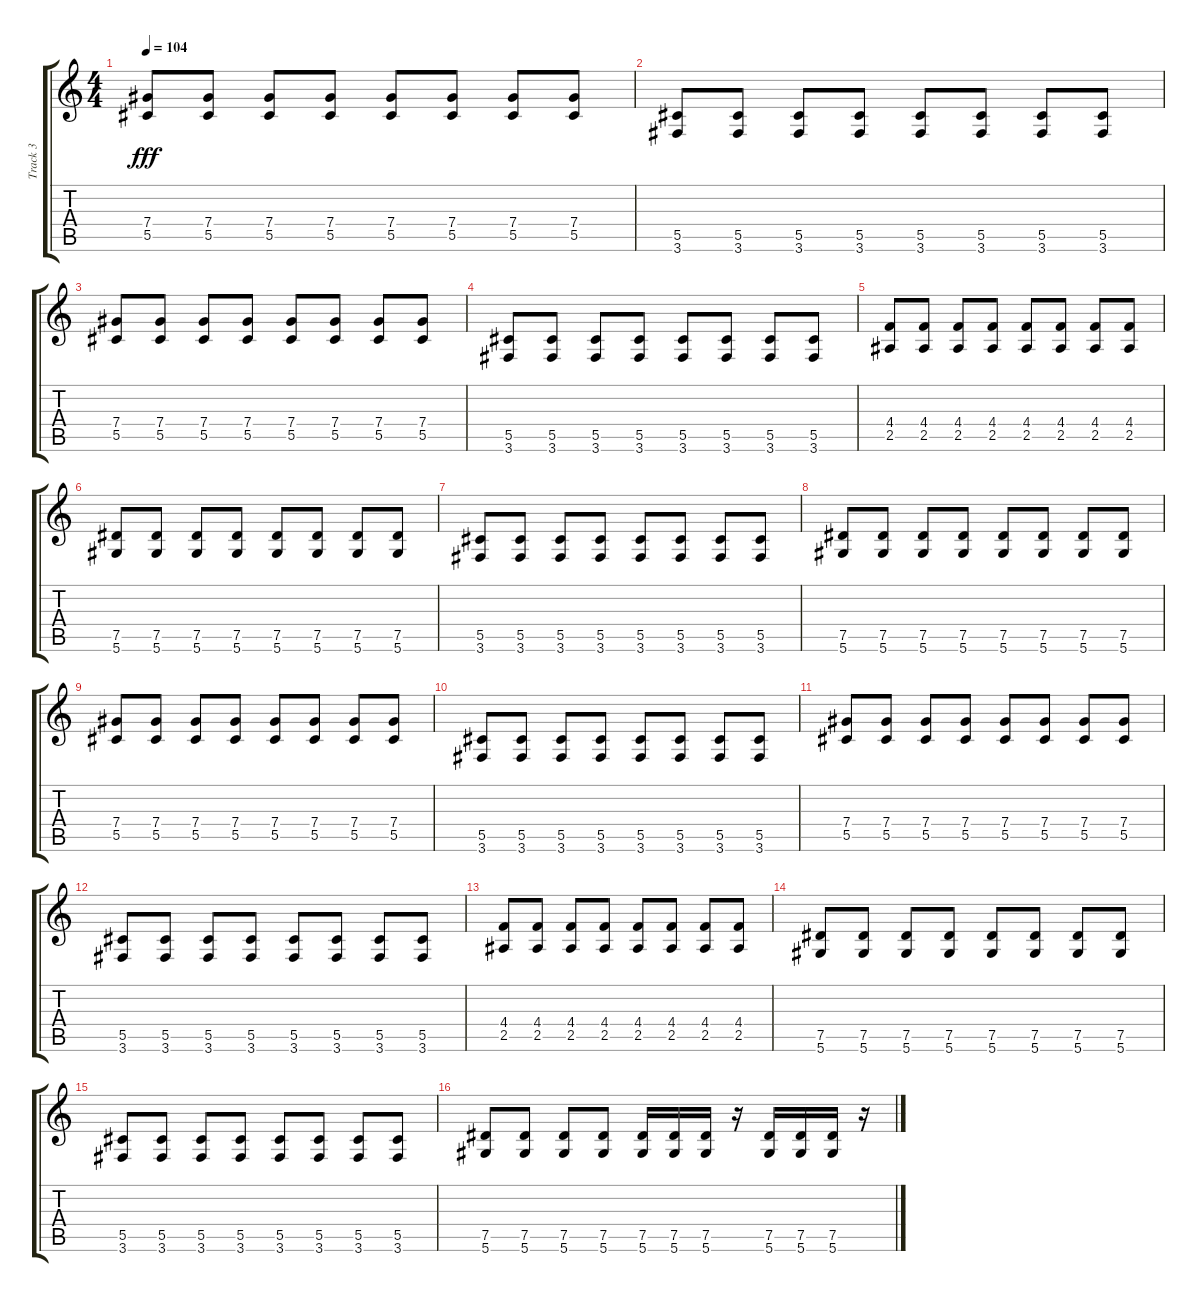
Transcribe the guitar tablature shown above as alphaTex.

\track ("Track 3" "Track 3") {instrument distortionguitar}
\staff {score tabs}
\tuning (Eb4 Bb3 Gb3 Db3 Ab2 Eb2) {hide}
\ts (4 4)
\tempo 104
\clef g2
\ks c
(7.4 5.5).8{dy fff} (7.4 5.5).8 (7.4 5.5).8 (7.4 5.5).8 (7.4 5.5).8 (7.4 5.5).8 (7.4 5.5).8 (7.4 5.5).8 |
(5.5 3.6).8 (5.5 3.6).8 (5.5 3.6).8 (5.5 3.6).8 (5.5 3.6).8 (5.5 3.6).8 (5.5 3.6).8 (5.5 3.6).8 |
(7.4 5.5).8 (7.4 5.5).8 (7.4 5.5).8 (7.4 5.5).8 (7.4 5.5).8 (7.4 5.5).8 (7.4 5.5).8 (7.4 5.5).8 |
(5.5 3.6).8 (5.5 3.6).8 (5.5 3.6).8 (5.5 3.6).8 (5.5 3.6).8 (5.5 3.6).8 (5.5 3.6).8 (5.5 3.6).8 |
(4.4 2.5).8 (4.4 2.5).8 (4.4 2.5).8 (4.4 2.5).8 (4.4 2.5).8 (4.4 2.5).8 (4.4 2.5).8 (4.4 2.5).8 |
(7.5 5.6).8 (7.5 5.6).8 (7.5 5.6).8 (7.5 5.6).8 (7.5 5.6).8 (7.5 5.6).8 (7.5 5.6).8 (7.5 5.6).8 |
(5.5 3.6).8 (5.5 3.6).8 (5.5 3.6).8 (5.5 3.6).8 (5.5 3.6).8 (5.5 3.6).8 (5.5 3.6).8 (5.5 3.6).8 |
(7.5 5.6).8 (7.5 5.6).8 (7.5 5.6).8 (7.5 5.6).8 (7.5 5.6).8 (7.5 5.6).8 (7.5 5.6).8 (7.5 5.6).8 |
(7.4 5.5).8 (7.4 5.5).8 (7.4 5.5).8 (7.4 5.5).8 (7.4 5.5).8 (7.4 5.5).8 (7.4 5.5).8 (7.4 5.5).8 |
(5.5 3.6).8 (5.5 3.6).8 (5.5 3.6).8 (5.5 3.6).8 (5.5 3.6).8 (5.5 3.6).8 (5.5 3.6).8 (5.5 3.6).8 |
(7.4 5.5).8 (7.4 5.5).8 (7.4 5.5).8 (7.4 5.5).8 (7.4 5.5).8 (7.4 5.5).8 (7.4 5.5).8 (7.4 5.5).8 |
(5.5 3.6).8 (5.5 3.6).8 (5.5 3.6).8 (5.5 3.6).8 (5.5 3.6).8 (5.5 3.6).8 (5.5 3.6).8 (5.5 3.6).8 |
(4.4 2.5).8 (4.4 2.5).8 (4.4 2.5).8 (4.4 2.5).8 (4.4 2.5).8 (4.4 2.5).8 (4.4 2.5).8 (4.4 2.5).8 |
(7.5 5.6).8 (7.5 5.6).8 (7.5 5.6).8 (7.5 5.6).8 (7.5 5.6).8 (7.5 5.6).8 (7.5 5.6).8 (7.5 5.6).8 |
(5.5 3.6).8 (5.5 3.6).8 (5.5 3.6).8 (5.5 3.6).8 (5.5 3.6).8 (5.5 3.6).8 (5.5 3.6).8 (5.5 3.6).8 |
(7.5 5.6).8 (7.5 5.6).8 (7.5 5.6).8 (7.5 5.6).8 (7.5 5.6).16 (7.5 5.6).16 (7.5 5.6).16 r.16 (7.5 5.6).16 (7.5 5.6).16 (7.5 5.6).16 r.16
